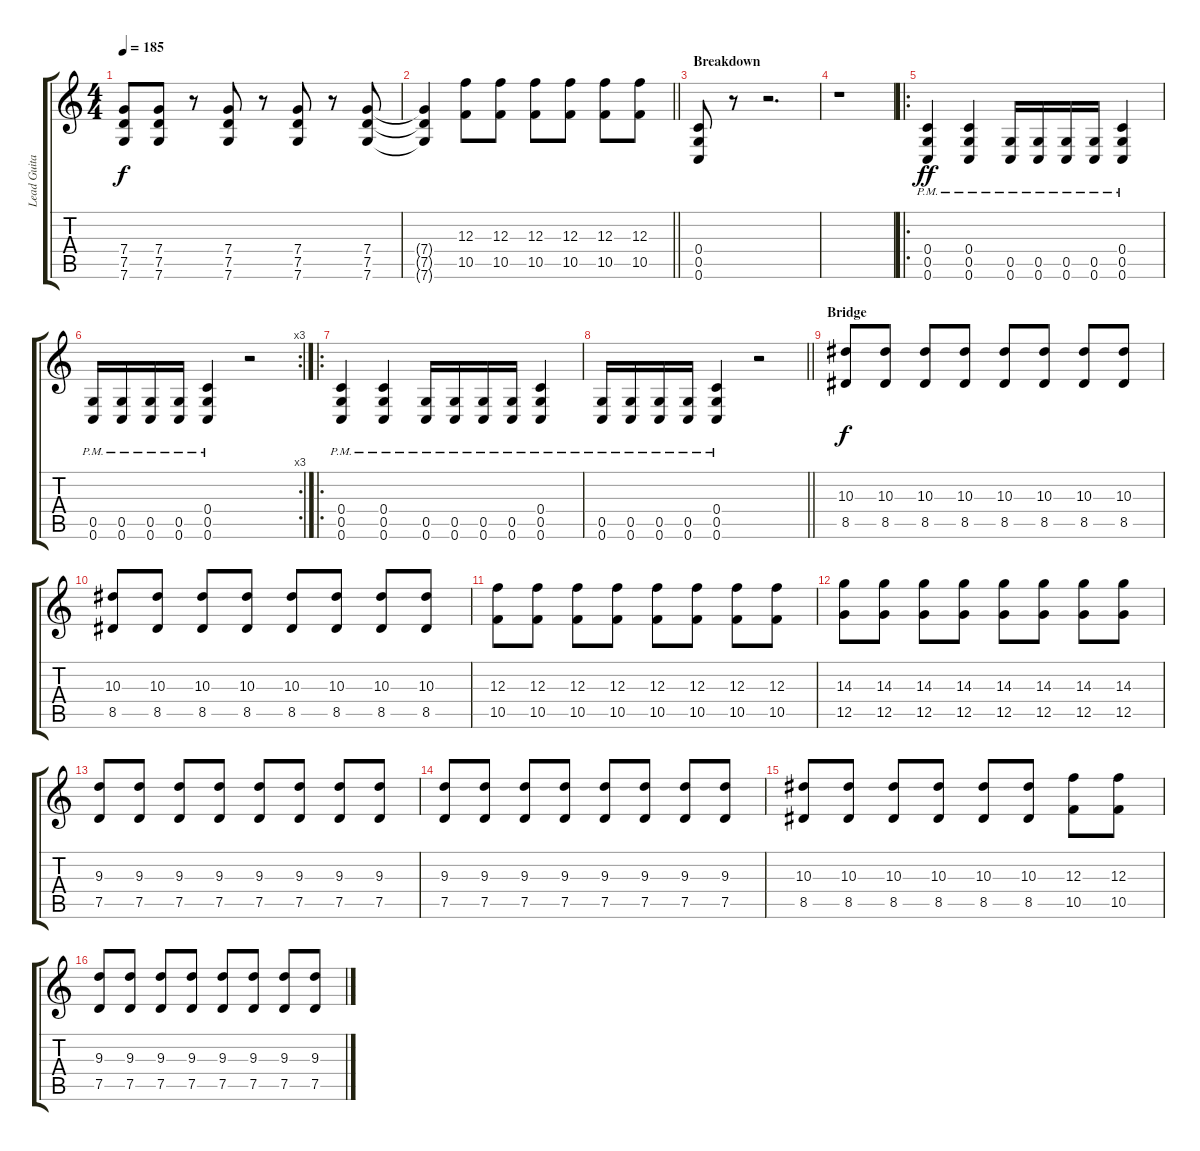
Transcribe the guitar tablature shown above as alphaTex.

\track ("Lead Guitar" "Lead Guita") {instrument overdrivenguitar}
\staff {score tabs}
\tuning (D4 A3 F3 C3 G2 C2) {hide}
\ts (4 4)
\tempo 185
\clef g2
\ks c
(7.4 7.5 7.6).8{dy f} (7.4 7.5 7.6).8 r.8 (7.4 7.5 7.6).8 r.8 (7.4 7.5 7.6).8 r.8 (7.4 7.5 7.6).8 |
\barLineRight lightlight
(7.4{t} 7.5{t} 7.6{t}).4 (12.3 10.5).8 (12.3 10.5).8 (12.3 10.5).8 (12.3 10.5).8 (12.3 10.5).8 (12.3 10.5).8 |
\section ("" "Breakdown")
(0.4 0.5 0.6).8{volume 9 balance 0} r.8 r.2{d} |
r.1 |
\ro
(0.4{pm} 0.5{pm} 0.6{pm}).4{dy ff} (0.4{pm} 0.5{pm} 0.6{pm}).4 (0.5{pm} 0.6{pm}).16 (0.5{pm} 0.6{pm}).16 (0.5{pm} 0.6{pm}).16 (0.5{pm} 0.6{pm}).16 (0.4{pm} 0.5{pm} 0.6{pm}).4 |
\rc 3
(0.5{pm} 0.6{pm}).16 (0.5{pm} 0.6{pm}).16 (0.5{pm} 0.6{pm}).16 (0.5{pm} 0.6{pm}).16 (0.4{pm} 0.5{pm} 0.6{pm}).4 r.2 |
\ro
(0.4{pm} 0.5{pm} 0.6{pm}).4 (0.4{pm} 0.5{pm} 0.6{pm}).4 (0.5{pm} 0.6{pm}).16 (0.5{pm} 0.6{pm}).16 (0.5{pm} 0.6{pm}).16 (0.5{pm} 0.6{pm}).16 (0.4{pm} 0.5{pm} 0.6{pm}).4 |
\barLineRight lightlight
(0.5{pm} 0.6{pm}).16 (0.5{pm} 0.6{pm}).16 (0.5{pm} 0.6{pm}).16 (0.5{pm} 0.6{pm}).16 (0.4{pm} 0.5{pm} 0.6{pm}).4 r.2 |
\section ("" "Bridge")
(10.3 8.5).8{dy f} (10.3 8.5).8 (10.3 8.5).8 (10.3 8.5).8 (10.3 8.5).8 (10.3 8.5).8 (10.3 8.5).8 (10.3 8.5).8 |
(10.3 8.5).8 (10.3 8.5).8 (10.3 8.5).8 (10.3 8.5).8 (10.3 8.5).8 (10.3 8.5).8 (10.3 8.5).8 (10.3 8.5).8 |
(12.3 10.5).8 (12.3 10.5).8 (12.3 10.5).8 (12.3 10.5).8 (12.3 10.5).8 (12.3 10.5).8 (12.3 10.5).8 (12.3 10.5).8 |
(14.3 12.5).8 (14.3 12.5).8 (14.3 12.5).8 (14.3 12.5).8 (14.3 12.5).8 (14.3 12.5).8 (14.3 12.5).8 (14.3 12.5).8 |
(9.3 7.5).8 (9.3 7.5).8 (9.3 7.5).8 (9.3 7.5).8 (9.3 7.5).8 (9.3 7.5).8 (9.3 7.5).8 (9.3 7.5).8 |
(9.3 7.5).8 (9.3 7.5).8 (9.3 7.5).8 (9.3 7.5).8 (9.3 7.5).8 (9.3 7.5).8 (9.3 7.5).8 (9.3 7.5).8 |
(10.3 8.5).8 (10.3 8.5).8 (10.3 8.5).8 (10.3 8.5).8 (10.3 8.5).8 (10.3 8.5).8 (12.3 10.5).8 (12.3 10.5).8 |
(9.3 7.5).8 (9.3 7.5).8 (9.3 7.5).8 (9.3 7.5).8 (9.3 7.5).8 (9.3 7.5).8 (9.3 7.5).8 (9.3 7.5).8
